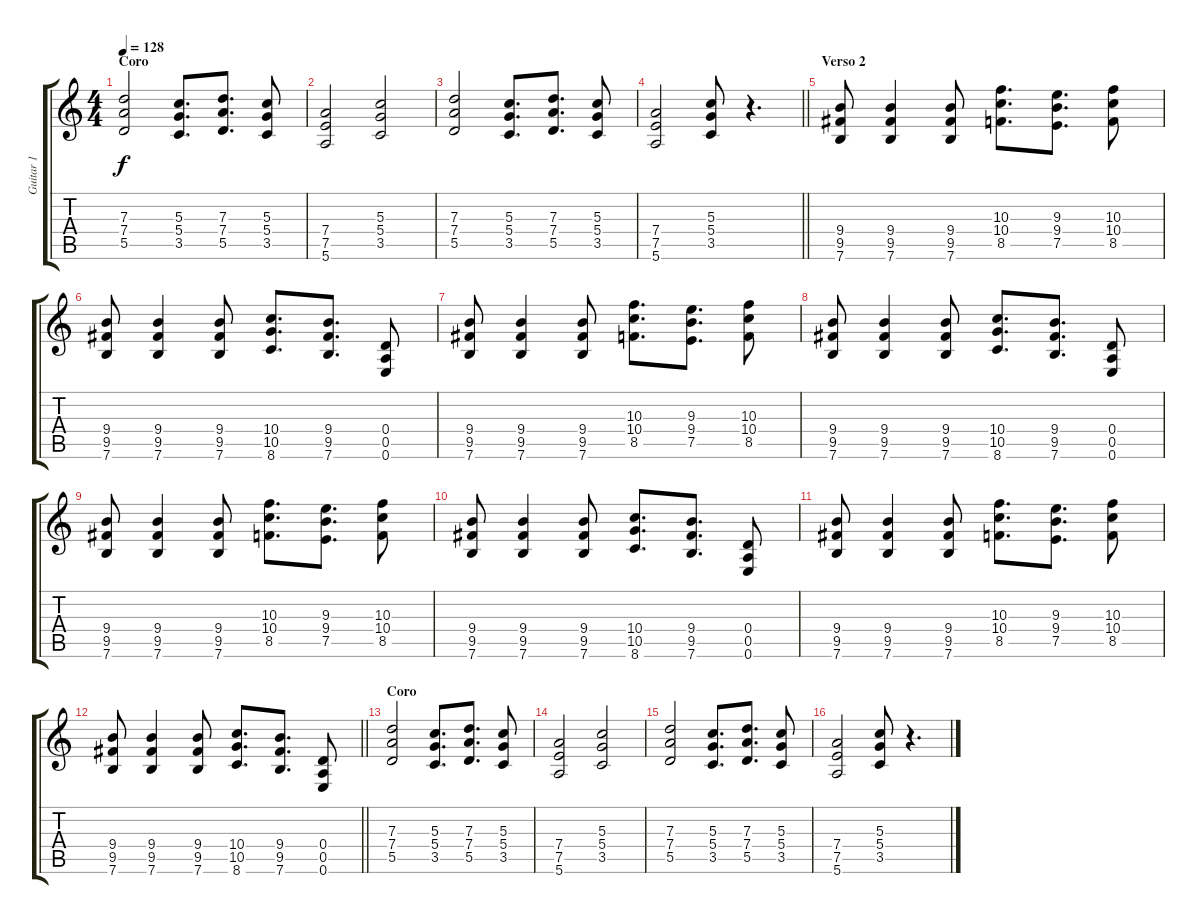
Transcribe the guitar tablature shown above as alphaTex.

\track ("Guitar 1" "Guitar 1") {instrument distortionguitar}
\staff {score tabs}
\tuning (E4 B3 G3 D3 A2 E2) {hide}
\ts (4 4)
\section ("" "Coro")
\tempo 128
\clef g2
\ks c
(7.3 7.4 5.5).2{dy f} (5.3 5.4 3.5).8{d} (7.3 7.4 5.5).8{d} (5.3 5.4 3.5).8 |
(7.4 7.5 5.6).2 (5.3 5.4 3.5).2 |
(7.3 7.4 5.5).2 (5.3 5.4 3.5).8{d} (7.3 7.4 5.5).8{d} (5.3 5.4 3.5).8 |
\barLineRight lightlight
(7.4 7.5 5.6).2 (5.3 5.4 3.5).8 r.4{d} |
\section ("" "Verso 2")
(9.4 9.5 7.6).8 (9.4 9.5 7.6).4 (9.4 9.5 7.6).8 (10.3 10.4 8.5).8{d} (9.3 9.4 7.5).8{d} (10.3 10.4 8.5).8 |
(9.4 9.5 7.6).8 (9.4 9.5 7.6).4 (9.4 9.5 7.6).8 (10.4 10.5 8.6).8{d} (9.4 9.5 7.6).8{d} (0.4 0.5 0.6).8 |
(9.4 9.5 7.6).8 (9.4 9.5 7.6).4 (9.4 9.5 7.6).8 (10.3 10.4 8.5).8{d} (9.3 9.4 7.5).8{d} (10.3 10.4 8.5).8 |
(9.4 9.5 7.6).8 (9.4 9.5 7.6).4 (9.4 9.5 7.6).8 (10.4 10.5 8.6).8{d} (9.4 9.5 7.6).8{d} (0.4 0.5 0.6).8 |
(9.4 9.5 7.6).8 (9.4 9.5 7.6).4 (9.4 9.5 7.6).8 (10.3 10.4 8.5).8{d} (9.3 9.4 7.5).8{d} (10.3 10.4 8.5).8 |
(9.4 9.5 7.6).8 (9.4 9.5 7.6).4 (9.4 9.5 7.6).8 (10.4 10.5 8.6).8{d} (9.4 9.5 7.6).8{d} (0.4 0.5 0.6).8 |
(9.4 9.5 7.6).8 (9.4 9.5 7.6).4 (9.4 9.5 7.6).8 (10.3 10.4 8.5).8{d} (9.3 9.4 7.5).8{d} (10.3 10.4 8.5).8 |
\barLineRight lightlight
(9.4 9.5 7.6).8 (9.4 9.5 7.6).4 (9.4 9.5 7.6).8 (10.4 10.5 8.6).8{d} (9.4 9.5 7.6).8{d} (0.4 0.5 0.6).8 |
\section ("" "Coro")
(7.3 7.4 5.5).2 (5.3 5.4 3.5).8{d} (7.3 7.4 5.5).8{d} (5.3 5.4 3.5).8 |
(7.4 7.5 5.6).2 (5.3 5.4 3.5).2 |
(7.3 7.4 5.5).2 (5.3 5.4 3.5).8{d} (7.3 7.4 5.5).8{d} (5.3 5.4 3.5).8 |
(7.4 7.5 5.6).2 (5.3 5.4 3.5).8 r.4{d}
